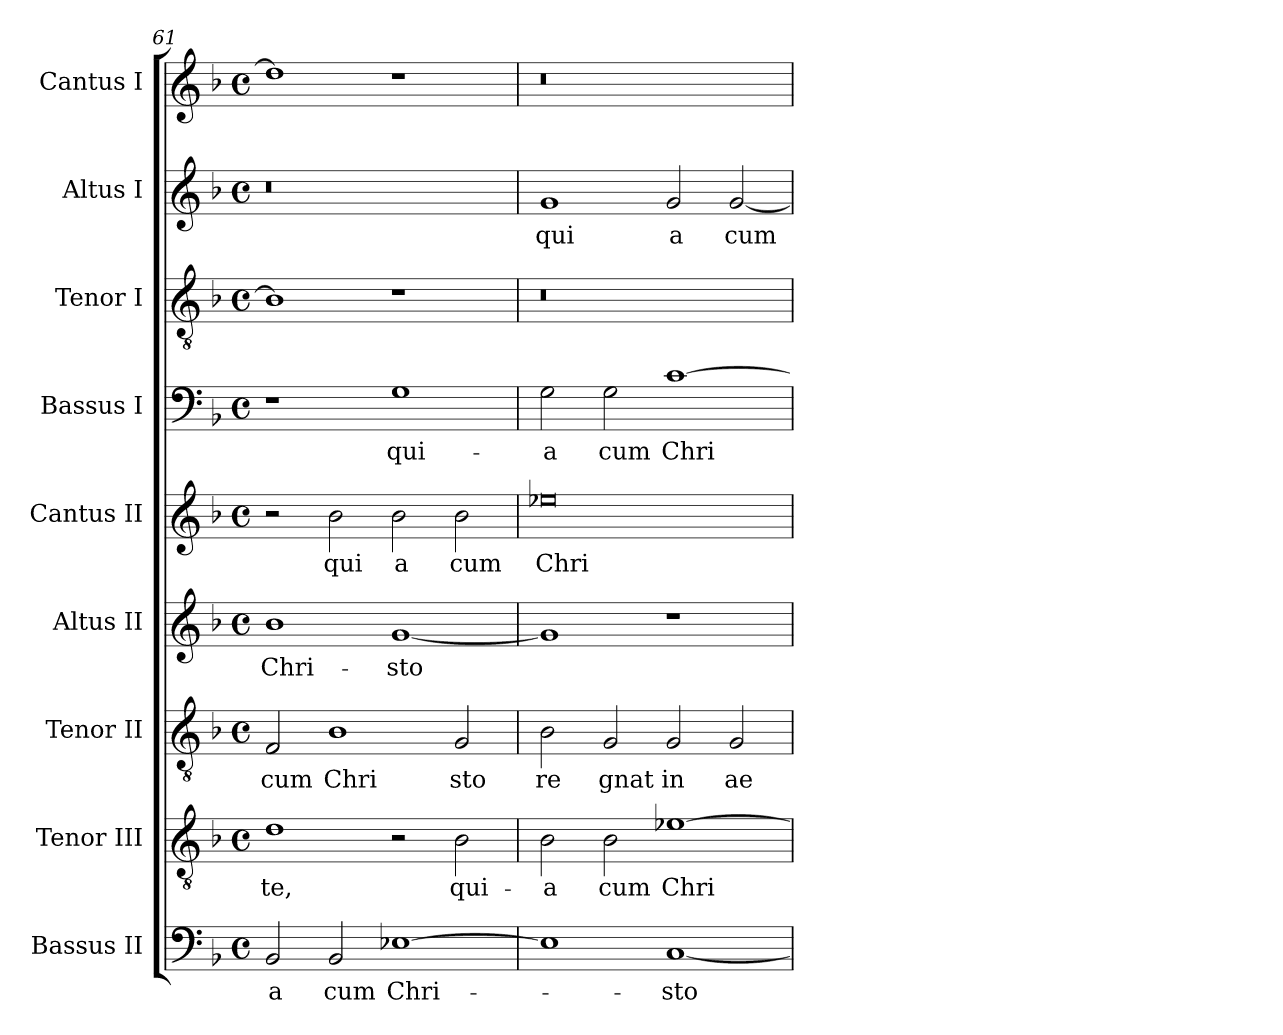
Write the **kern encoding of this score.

**kern	**text	**kern	**text	**kern	**text	**kern	**text	**kern	**text	**kern	**text	**kern	**kern	**text	**kern
*part9	*part9	*part8	*part8	*part7	*part7	*part6	*part6	*part5	*part5	*part4	*part4	*part3	*part2	*part2	*part1
*staff9	*staff9	*staff8	*staff8	*staff7	*staff7	*staff6	*staff6	*staff5	*staff5	*staff4	*staff4	*staff3	*staff2	*staff2	*staff1
*I"Bassus II	*	*I"Tenor III	*	*I"Tenor II	*	*I"Altus II	*	*I"Cantus II	*	*I"Bassus I	*	*I"Tenor I	*I"Altus I	*	*I"Cantus I
*clefF4	*	*clefGv2	*	*clefGv2	*	*clefG2	*	*clefG2	*	*clefF4	*	*clefGv2	*clefG2	*	*clefG2
*k[b-]	*	*k[b-]	*	*k[b-]	*	*k[b-]	*	*k[b-]	*	*k[b-]	*	*k[b-]	*k[b-]	*	*k[b-]
*F:	*	*F:	*	*F:	*	*F:	*	*F:	*	*F:	*	*F:	*F:	*	*F:
*M4/4	*	*M4/4	*	*M4/4	*	*M4/4	*	*M4/4	*	*M4/4	*	*M4/4	*M4/4	*	*M4/4
*met(c)	*	*met(c)	*	*met(c)	*	*met(c)	*	*met(c)	*	*met(c)	*	*met(c)	*met(c)	*	*met(c)
=61	=61	=61	=61	=61	=61	=61	=61	=61	=61	=61	=61	=61	=61	=61	=61
!	!LO:LY:b:cj	!	!LO:LY:b:cj	!	!LO:LY:b:cj	!	!LO:LY:b:cj	!	!	!	!	!	!	!	!
2BB-/	-a	1d	-te,	2F/	cum	1b-	Chri-	2r	.	1r	.	1B-]	0r	.	1dd]
!	!LO:LY:b:cj	!	!	!	!LO:LY:b:cj	!	!	!	!LO:LY:b:cj	!	!	!	!	!	!
2BB-/	cum	.	.	1B-	Chri	.	.	2b-\	qui	.	.	.	.	.	.
!	!LO:LY:b	!	!	!	!	!	!LO:LY:b:cj	!	!LO:LY:b:cj	!	!LO:LY:b:cj	!	!	!	!
[>1E-X	Chri-	2r	.	.	.	[<1g	-sto	2b-\	a	1G	qui-	1r	.	.	1r
!	!	!	!LO:LY:b:cj	!	!LO:LY:b:cj	!	!	!	!LO:LY:b:cj	!	!	!	!	!	!
.	.	2B-\	qui-	2G/	sto	.	.	2b-\	cum	.	.	.	.	.	.
=62	=62	=62	=62	=62	=62	=62	=62	=62	=62	=62	=62	=62	=62	=62	=62
!	!	!	!LO:LY:b:cj	!	!LO:LY:b:cj	!	!	!	!LO:LY:b:cj	!	!LO:LY:b:cj	!	!	!LO:LY:b:cj	!
1E-]	.	2B-\	-a	2B-\	re	1g]	.	0ee-X	Chri	2G\	-a	0r	1g	qui	0r
!	!	!	!LO:LY:b:cj	!	!LO:LY:b:cj	!	!	!	!	!	!LO:LY:b:cj	!	!	!	!
.	.	2B-\	cum	2G/	gnat	.	.	.	.	2G\	cum	.	.	.	.
!	!LO:LY:b:cj	!	!LO:LY:b	!	!LO:LY:b:cj	!	!	!	!	!	!LO:LY:b	!	!	!LO:LY:b:cj	!
[>1C	-sto	[>1e-X	Chri-	2G/	in	1r	.	.	.	[>1c	Chri-	.	2g/	a	.
!	!	!	!	!	!LO:LY:b:cj	!	!	!	!	!	!	!	!	!LO:LY:b	!
.	.	.	.	2G/	ae	.	.	.	.	.	.	.	[>2g/	cum	.
=	=	=	=	=	=	=	=	=	=	=	=	=	=	=	=
*-	*-	*-	*-	*-	*-	*-	*-	*-	*-	*-	*-	*-	*-	*-	*-
